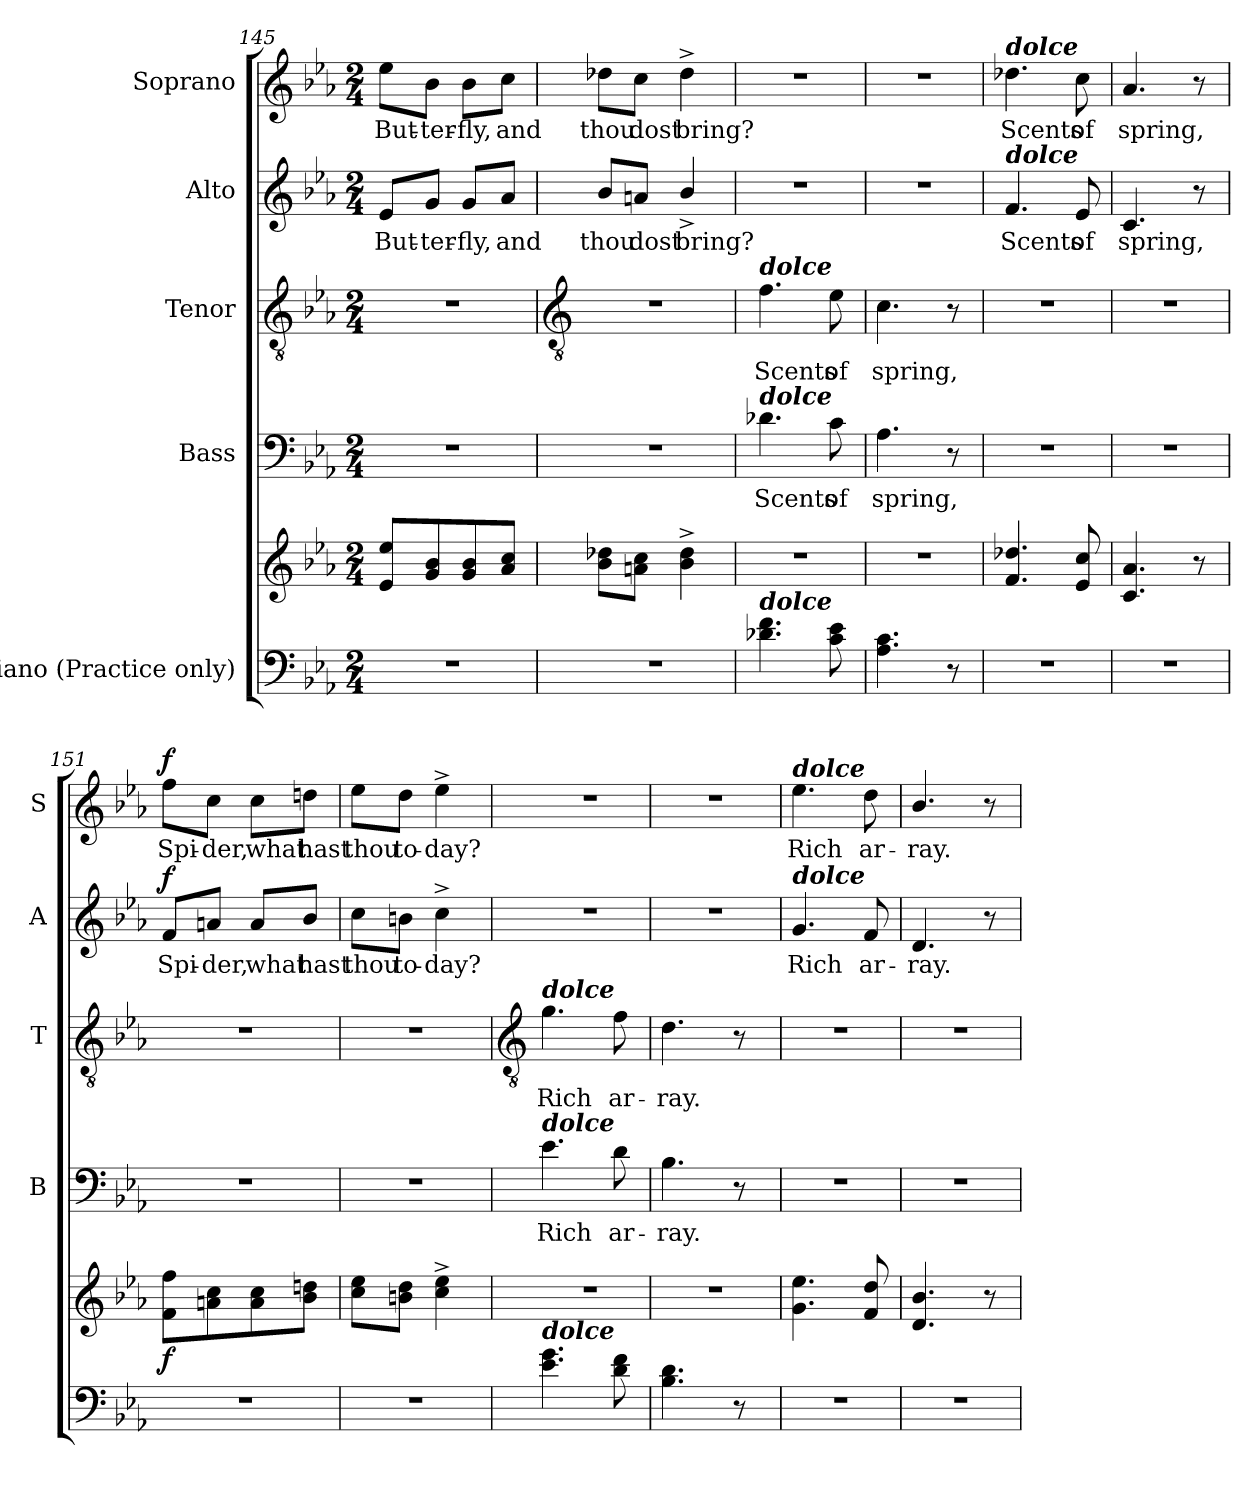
**kern	**kern	**dynam	**kern	**text	**kern	**text	**kern	**text	**dynam	**kern	**text	**dynam
*part5	*part5	*part5	*part4	*part4	*part3	*part3	*part2	*part2	*part2	*part1	*part1	*part1
*staff6	*staff5	*staff5/6	*staff4	*staff4	*staff3	*staff3	*staff2	*staff2	*staff2	*staff1	*staff1	*staff1
*I"Piano (Practice only)	*	*	*I"Bass	*	*I"Tenor	*	*I"Alto	*	*	*I"Soprano	*	*
*	*	*	*I'B	*	*I'T	*	*I'A	*	*	*I'S	*	*
*clefF4	*clefG2	*	*clefF4	*	*clefGv2	*	*clefG2	*	*	*clefG2	*	*
*k[b-e-a-]	*k[b-e-a-]	*	*k[b-e-a-]	*	*k[b-e-a-]	*	*k[b-e-a-]	*	*	*k[b-e-a-]	*	*
*E-:	*E-:	*	*E-:	*	*E-:	*	*E-:	*	*	*E-:	*	*
*M2/4	*M2/4	*	*M2/4	*	*M2/4	*	*M2/4	*	*	*M2/4	*	*
=145	=145	=145	=145	=145	=145	=145	=145	=145	=145	=145	=145	=145
!LO:N:vis=1	!	!	!LO:N:vis=1	!	!LO:N:vis=1	!	!	!LO:LY:b	!	!	!LO:LY:b	!
2r	8e- 8ee-L	.	2r	.	2r	.	8e-/L	But-	.	8ee-\L	But-	.
!	!	!	!	!	!	!	!	!LO:LY:b	!	!	!LO:LY:b	!
.	8g 8b-	.	.	.	.	.	8g/J	-ter-	.	8b-\J	-ter-	.
!	!	!	!	!	!	!	!	!LO:LY:b	!	!	!LO:LY:b	!
.	8g 8b-	.	.	.	.	.	8g/L	-fly,	.	8b-\L	-fly,	.
!	!	!	!	!	!	!	!	!LO:LY:b	!	!	!LO:LY:b	!
.	8a- 8ccJ	.	.	.	.	.	8a-/J	and	.	8cc\J	and	.
!!LO:LB:g=z
=146	=146	=146	=146	=146	=146	=146	=146	=146	=146	=146	=146	=146
*	*	*	*	*	*clefGv2	*	*	*	*	*	*	*
!LO:N:vis=1	!	!	!LO:N:vis=1	!	!LO:N:vis=1	!	!	!LO:LY:b	!	!	!LO:LY:b	!
2r	8b- 8dd-XL	.	2r	.	2r	.	8b-/L	thou	.	8dd-X\L	thou	.
!	!	!	!	!	!	!	!	!LO:LY:b	!	!	!LO:LY:b	!
.	8an 8ccJ	.	.	.	.	.	8an/J	dost	.	8cc\J	dost	.
!	!	!	!	!	!	!	!	!LO:LY:b	!	!	!LO:LY:b	!
.	4b-^ 4dd-^	.	.	.	.	.	4b-^/	bring?	.	4dd-^	bring?	.
=147	=147	=147	=147	=147	=147	=147	=147	=147	=147	=147	=147	=147
!	!	!	!	!	!LO:TX:a:Bi:t=dolce	!	!	!	!	!	!	!
!	!	!	!LO:TX:a:Bi:t=dolce	!	!	!	!	!	!	!	!	!
!LO:TX:a:Bi:t=dolce	!	!	!	!	!	!	!	!	!	!	!	!
!	!LO:N:vis=1	!	!	!LO:LY:b	!	!LO:LY:b	!LO:N:vis=1	!	!	!LO:N:vis=1	!	!
4.d-X 4.f	2r	.	4.d-X	Scents	4.f	Scents	2r	.	.	2r	.	.
!	!	!	!	!LO:LY:b	!	!LO:LY:b	!	!	!	!	!	!
8c 8e-	.	.	8c	of	8e-	of	.	.	.	.	.	.
=148	=148	=148	=148	=148	=148	=148	=148	=148	=148	=148	=148	=148
!	!LO:N:vis=1	!	!	!LO:LY:b	!	!LO:LY:b	!LO:N:vis=1	!	!	!LO:N:vis=1	!	!
4.A- 4.c	2r	.	4.A-	spring,	4.c	spring,	2r	.	.	2r	.	.
8r	.	.	8r	.	8r	.	.	.	.	.	.	.
=149	=149	=149	=149	=149	=149	=149	=149	=149	=149	=149	=149	=149
!	!	!	!	!	!	!	!	!	!	!LO:TX:a:Bi:t=dolce	!	!
!	!	!	!	!	!	!	!LO:TX:a:Bi:t=dolce	!	!	!	!	!
!LO:N:vis=1	!	!	!LO:N:vis=1	!	!LO:N:vis=1	!	!	!LO:LY:b	!	!	!LO:LY:b	!
2r	4.f 4.dd-X	.	2r	.	2r	.	4.f	Scents	.	4.dd-X	Scents	.
!	!	!	!	!	!	!	!	!LO:LY:b	!	!	!LO:LY:b	!
.	8e- 8cc	.	.	.	.	.	8e-	of	.	8cc	of	.
=150	=150	=150	=150	=150	=150	=150	=150	=150	=150	=150	=150	=150
!LO:N:vis=1	!	!	!LO:N:vis=1	!	!LO:N:vis=1	!	!	!LO:LY:b	!	!	!LO:LY:b	!
2r	4.c 4.a-	.	2r	.	2r	.	4.c	spring,	.	4.a-	spring,	.
.	8r	.	.	.	.	.	8r	.	.	8r	.	.
=151	=151	=151	=151	=151	=151	=151	=151	=151	=151	=151	=151	=151
!LO:N:vis=1	!	!LO:DY:b	!LO:N:vis=1	!	!LO:N:vis=1	!	!	!LO:LY:b	!LO:DY:b	!	!LO:LY:b	!LO:DY:b
2r	8f 8ffL	f	2r	.	2r	.	8f/L	Spi-	f	8ff\L	Spi-	f
!	!	!	!	!	!	!	!	!LO:LY:b	!	!	!LO:LY:b	!
.	8an 8cc	.	.	.	.	.	8an/J	-der,	.	8cc\J	-der,	.
!	!	!	!	!	!	!	!	!LO:LY:b	!	!	!LO:LY:b	!
.	8a 8cc	.	.	.	.	.	8a/L	what	.	8cc\L	what	.
!	!	!	!	!	!	!	!	!LO:LY:b	!	!	!LO:LY:b	!
.	8b- 8ddnJ	.	.	.	.	.	8b-/J	hast	.	8ddn\J	hast	.
=152	=152	=152	=152	=152	=152	=152	=152	=152	=152	=152	=152	=152
!LO:N:vis=1	!	!	!LO:N:vis=1	!	!LO:N:vis=1	!	!	!LO:LY:b	!	!	!LO:LY:b	!
2r	8cc 8ee-L	.	2r	.	2r	.	8cc\L	thou	.	8ee-\L	thou	.
!	!	!	!	!	!	!	!	!LO:LY:b	!	!	!LO:LY:b	!
.	8bn 8ddJ	.	.	.	.	.	8bn\J	to-	.	8dd\J	to-	.
!	!	!	!	!	!	!	!	!LO:LY:b	!	!	!LO:LY:b	!
.	4cc^ 4ee-^	.	.	.	.	.	4cc^	-day?	.	4ee-^	-day?	.
!!LO:LB:g=z
=153	=153	=153	=153	=153	=153	=153	=153	=153	=153	=153	=153	=153
*	*	*	*	*	*clefGv2	*	*	*	*	*	*	*
!	!	!	!	!	!LO:TX:a:Bi:t=dolce	!	!	!	!	!	!	!
!	!	!	!LO:TX:a:Bi:t=dolce	!	!	!	!	!	!	!	!	!
!LO:TX:a:Bi:t=dolce	!	!	!	!	!	!	!	!	!	!	!	!
!	!LO:N:vis=1	!	!	!LO:LY:b	!	!LO:LY:b	!LO:N:vis=1	!	!	!LO:N:vis=1	!	!
4.e- 4.g	2r	.	4.e-	Rich	4.g	Rich	2r	.	.	2r	.	.
!	!	!	!	!LO:LY:b	!	!LO:LY:b	!	!	!	!	!	!
8d 8f	.	.	8d	ar-	8f	ar-	.	.	.	.	.	.
=154	=154	=154	=154	=154	=154	=154	=154	=154	=154	=154	=154	=154
!	!LO:N:vis=1	!	!	!LO:LY:b	!	!LO:LY:b	!LO:N:vis=1	!	!	!LO:N:vis=1	!	!
4.B- 4.d	2r	.	4.B-	-ray.	4.d	-ray.	2r	.	.	2r	.	.
8r	.	.	8r	.	8r	.	.	.	.	.	.	.
=155	=155	=155	=155	=155	=155	=155	=155	=155	=155	=155	=155	=155
!	!	!	!	!	!	!	!	!	!	!LO:TX:a:Bi:t=dolce	!	!
!	!	!	!	!	!	!	!LO:TX:a:Bi:t=dolce	!	!	!	!	!
!LO:N:vis=1	!	!	!LO:N:vis=1	!	!LO:N:vis=1	!	!	!LO:LY:b	!	!	!LO:LY:b	!
2r	4.g 4.ee-	.	2r	.	2r	.	4.g	Rich	.	4.ee-	Rich	.
!	!	!	!	!	!	!	!	!LO:LY:b	!	!	!LO:LY:b	!
.	8f 8dd	.	.	.	.	.	8f	ar-	.	8dd	ar-	.
=156	=156	=156	=156	=156	=156	=156	=156	=156	=156	=156	=156	=156
!LO:N:vis=1	!	!	!LO:N:vis=1	!	!LO:N:vis=1	!	!	!LO:LY:b	!	!	!LO:LY:b	!
2r	4.d/ 4.b-/	.	2r	.	2r	.	4.d/	-ray.	.	4.b-/	-ray.	.
.	8r	.	.	.	.	.	8r	.	.	8r	.	.
=	=	=	=	=	=	=	=	=	=	=	=	=
*-	*-	*-	*-	*-	*-	*-	*-	*-	*-	*-	*-	*-
